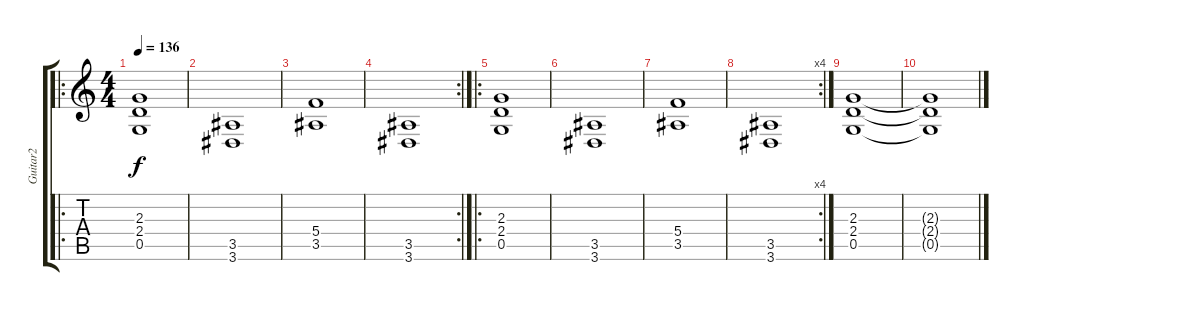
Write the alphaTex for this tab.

\track ("Guitar2" "Guitar2") {instrument overdrivenguitar}
\staff {score tabs}
\tuning (D4 A3 F3 C3 G2 C2) {hide}
\ro
\ts (4 4)
\tempo 136
\clef g2
\ks c
(2.3 2.4 0.5).1{dy f} |
(3.5 3.6).1 |
(5.4 3.5).1 |
\rc 2
(3.5 3.6).1 |
\ro
(2.3 2.4 0.5).1 |
(3.5 3.6).1 |
(5.4 3.5).1 |
\rc 4
(3.5 3.6).1 |
(2.3 2.4 0.5).1 |
(2.3{t} 2.4{t} 0.5{t}).1
